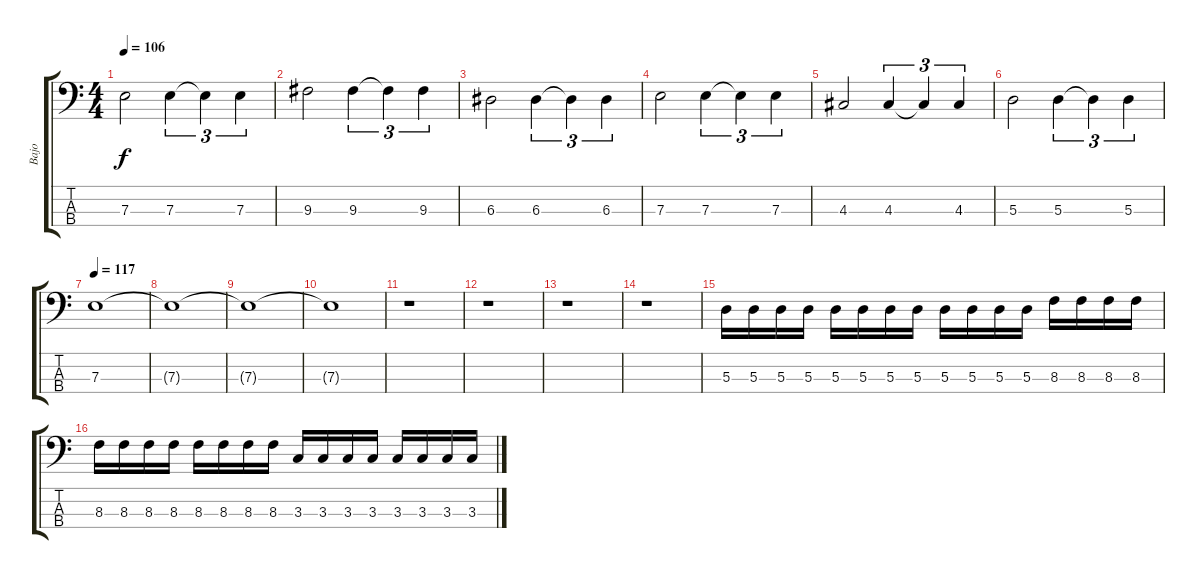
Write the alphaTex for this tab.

\track ("Bajo" "Bajo") {instrument electricbasspick}
\staff {score tabs}
\tuning (G2 D2 A1 E1) {hide}
\ts (4 4)
\tempo 106
\clef f4
\ks c
7.3.2{dy f} 7.3.4{tu (3 2)} 7.3{t}.4{tu (3 2)} 7.3.4{tu (3 2)} |
9.3.2 9.3.4{tu (3 2)} 9.3{t}.4{tu (3 2)} 9.3.4{tu (3 2)} |
6.3.2 6.3.4{tu (3 2)} 6.3{t}.4{tu (3 2)} 6.3.4{tu (3 2)} |
7.3.2 7.3.4{tu (3 2)} 7.3{t}.4{tu (3 2)} 7.3.4{tu (3 2)} |
4.3.2 4.3.4{tu (3 2)} 4.3{t}.4{tu (3 2)} 4.3.4{tu (3 2)} |
5.3.2 5.3.4{tu (3 2)} 5.3{t}.4{tu (3 2)} 5.3.4{tu (3 2)} |
\tempo 117
7.3.1 |
7.3{t}.1 |
7.3{t}.1{volume 0} |
7.3{t}.1 |
r.1 |
r.1 |
r.1 |
r.1{volume 16} |
5.3.16 5.3.16 5.3.16 5.3.16 5.3.16 5.3.16 5.3.16 5.3.16 5.3.16 5.3.16 5.3.16 5.3.16 8.3.16 8.3.16 8.3.16 8.3.16 |
8.3.16 8.3.16 8.3.16 8.3.16 8.3.16 8.3.16 8.3.16 8.3.16 3.3.16 3.3.16 3.3.16 3.3.16 3.3.16 3.3.16 3.3.16 3.3.16
